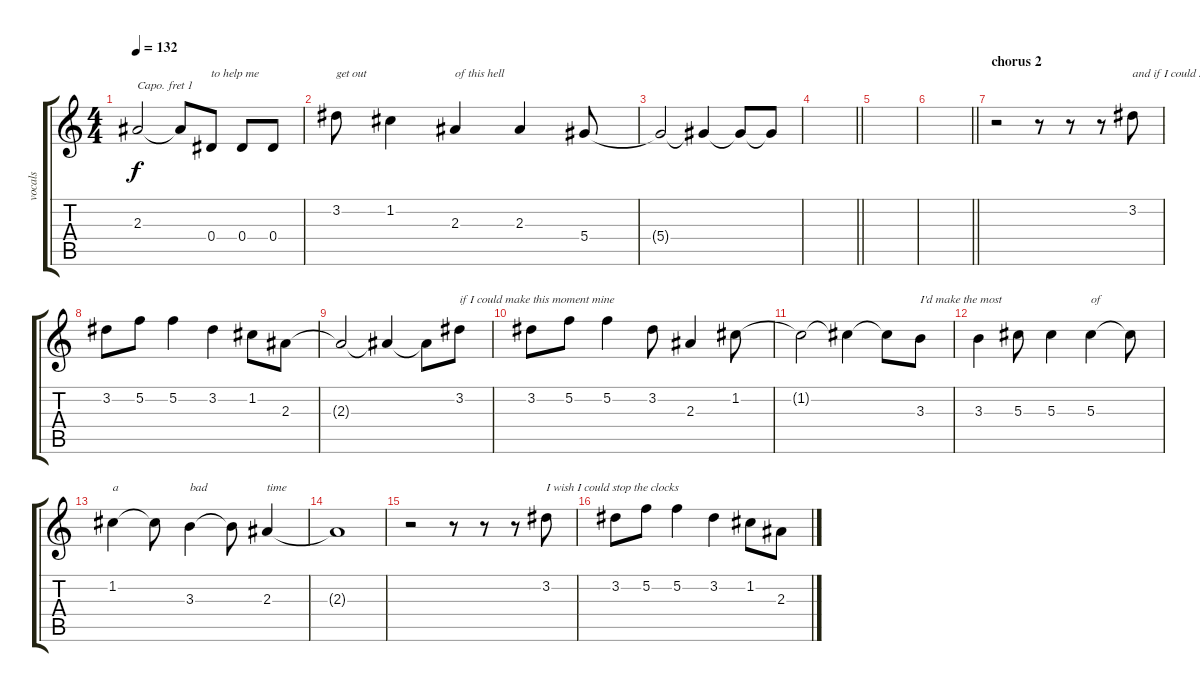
\track ("vocals" "vocals") {instrument overdrivenguitar}
\staff {score tabs}
\capo 1
\tuning (E4 B3 G3 D3 A2 E2) {hide}
\ts (4 4)
\tempo 132
\clef g2
\ks c
2.3{t}.2{dy f} 2.3{t}.8 0.4.8{txt "to help me "} 0.4.8 0.4.8 |
3.2.8{txt "get out"} 1.2.4 2.3.4{txt "of this hell"} 2.3.4 5.4.8 |
5.4{t}.2 5.4{t}.4 5.4{t}.8 5.4{t}.8 |
\barLineRight lightlight
|
|
\barLineRight lightlight
|
\section ("" "chorus 2")
r.2 r.8 r.8 r.8 3.2.8{txt "and if I could stop the clocks"} |
3.2.8 5.2.8 5.2.4 3.2.4 1.2.8 2.3.8 |
2.3{t}.2 2.3{t}.4 2.3{t}.8 3.2.8{txt "if I could make this moment mine"} |
3.2.8 5.2.8 5.2.4 3.2.8 2.3.4 1.2.8 |
1.2{t}.2 1.2{t}.4 1.2{t}.8 3.3.8{txt "I'd make the most"} |
3.3.4 5.3.8 5.3.4 5.3.4{txt "of"} 5.3{t}.8 |
1.2.4{txt "a"} 1.2{t}.8 3.3.4{txt "bad "} 3.3{t}.8 2.3.4{txt "time"} |
2.3{t}.1 |
r.2 r.8 r.8 r.8 3.2.8{txt "I wish I could stop the clocks"} |
3.2.8 5.2.8 5.2.4 3.2.4 1.2.8 2.3.8
